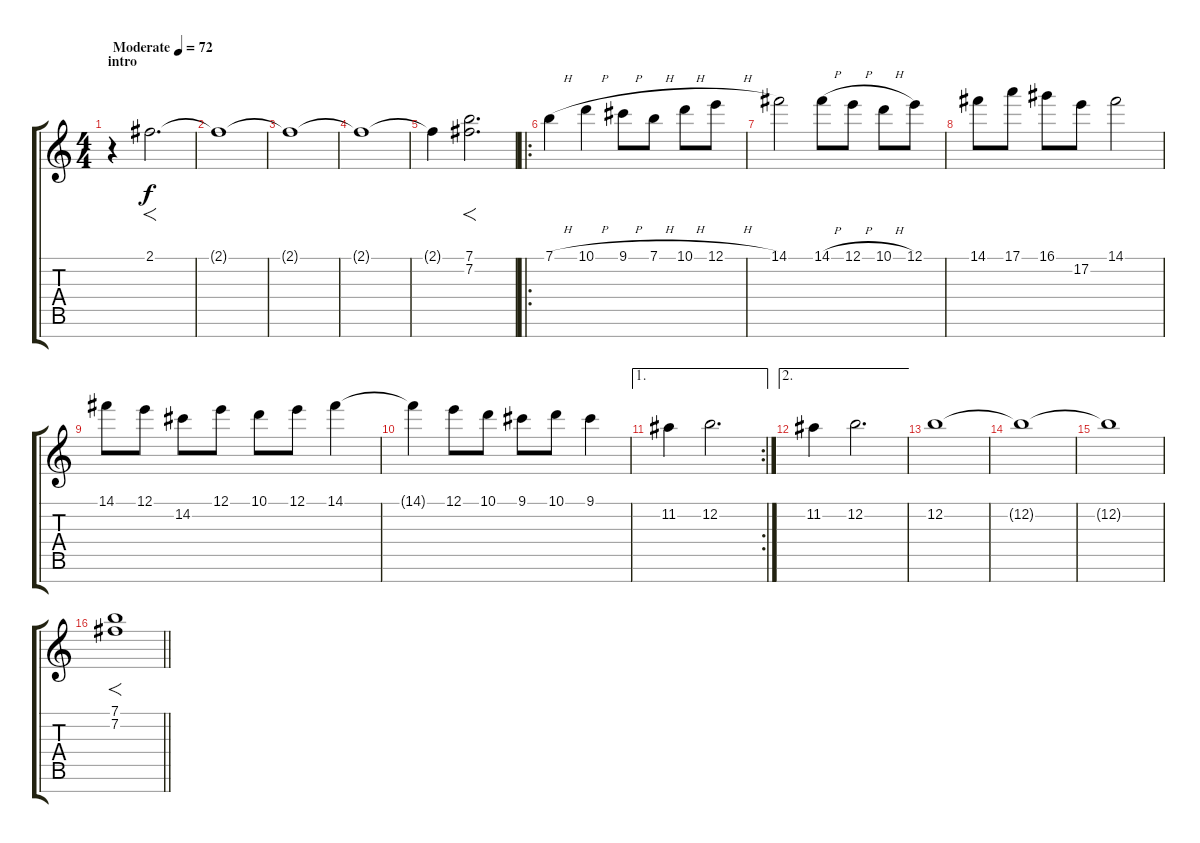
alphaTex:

\track "" {instrument overdrivenguitar}
\staff {score tabs}
\tuning (E4 B3 G3 D3 A2 E2 B1) {hide}
\ts (4 4)
\section ("" "intro")
\tempo (72 "Moderate")
\clef g2
\ks c
r.4{dy f instrument overdrivenguitar} 2.1.2{f d} |
2.1{t}.1 |
2.1{t}.1 |
2.1{t}.1 |
2.1{t}.4 (7.1 7.2).2{f d} |
\ro
7.1{h}.4 10.1{h}.4 9.1{h}.8 7.1{h}.8 10.1{h}.8 12.1{h}.8 |
14.1.2 14.1{h}.8 12.1{h}.8 10.1{h}.8 12.1.8 |
14.1.8 17.1.8 16.1.8 17.2.8 14.1.2 |
14.1.8 12.1.8 14.2.8 12.1.8 10.1.8 12.1.8 14.1.4 |
14.1{t}.4 12.1.8 10.1.8 9.1.8 10.1.8 9.1.4 |
\ae 1
\rc 2
11.2.4 12.2.2{d} |
\ae 2
11.2.4 12.2.2{d} |
12.2.1 |
12.2{t}.1 |
12.2{t}.1 |
\barLineRight lightlight
(7.1 7.2).1{f}
